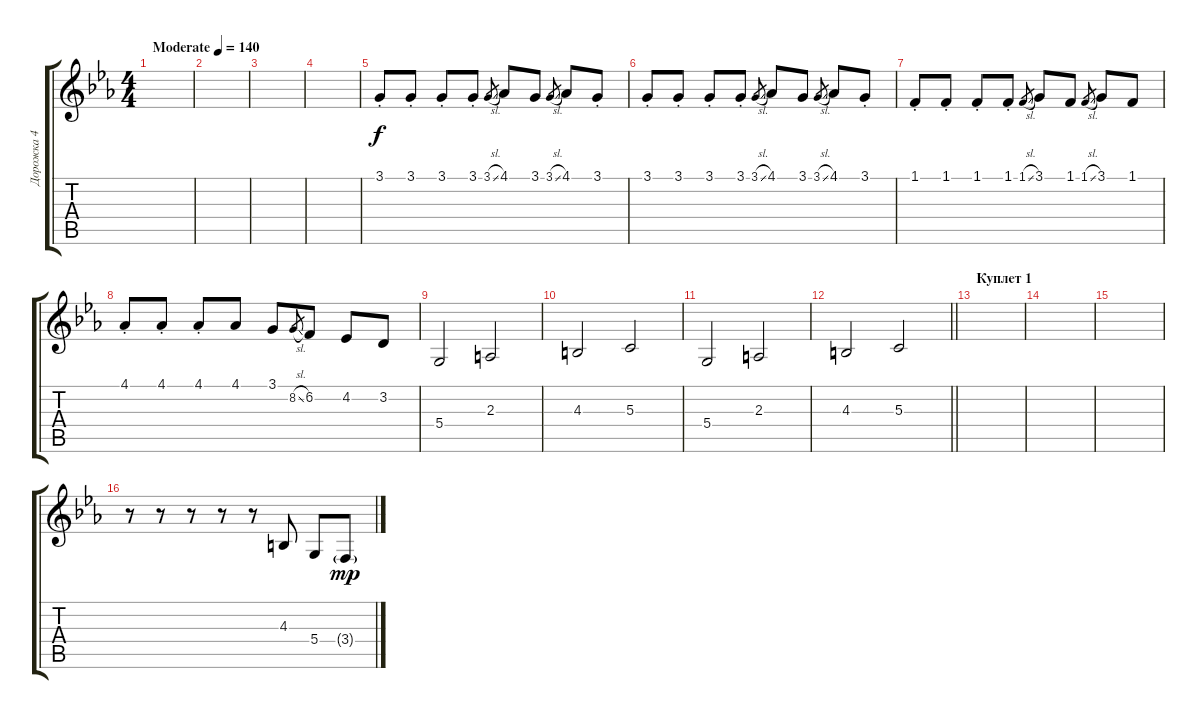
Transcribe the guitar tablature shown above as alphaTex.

\track ("Дорожка 4" "Дорожка 4") {instrument trombone}
\staff {score tabs}
\tuning (E4 B3 G3 D3 A2 E2) {hide}
\ts (4 4)
\tempo (140 "Moderate")
\clef g2
\ks cminor
|
|
|
|
3.1{st}.8 3.1{st}.8 3.1{st}.8 3.1{st}.8 3.1{sl}.8{gr} 4.1.8 3.1.8 3.1{sl}.8{gr} 4.1.8 3.1{st}.8 |
3.1{st}.8 3.1{st}.8 3.1{st}.8 3.1{st}.8 3.1{sl}.8{gr} 4.1.8 3.1.8 3.1{sl}.8{gr} 4.1.8 3.1{st}.8 |
1.1{st}.8 1.1{st}.8 1.1{st}.8 1.1{st}.8 1.1{sl}.8{gr} 3.1.8 1.1.8 1.1{sl}.8{gr} 3.1.8 1.1.8 |
4.1{st}.8 4.1{st}.8 4.1{st}.8 4.1.8 3.1.8 8.2{sl}.8{gr} 6.2.8 4.2.8 3.2.8 |
5.4.2 2.3.2 |
4.3.2 5.3.2 |
5.4.2 2.3.2 |
\barLineRight lightlight
4.3.2 5.3.2 |
\section ("" "Куплет 1")
|
|
|
r.8{volume 8 instrument accordion} r.8 r.8 r.8 r.8 4.3.8 5.4.8 3.4{g}.8{dy mp}
